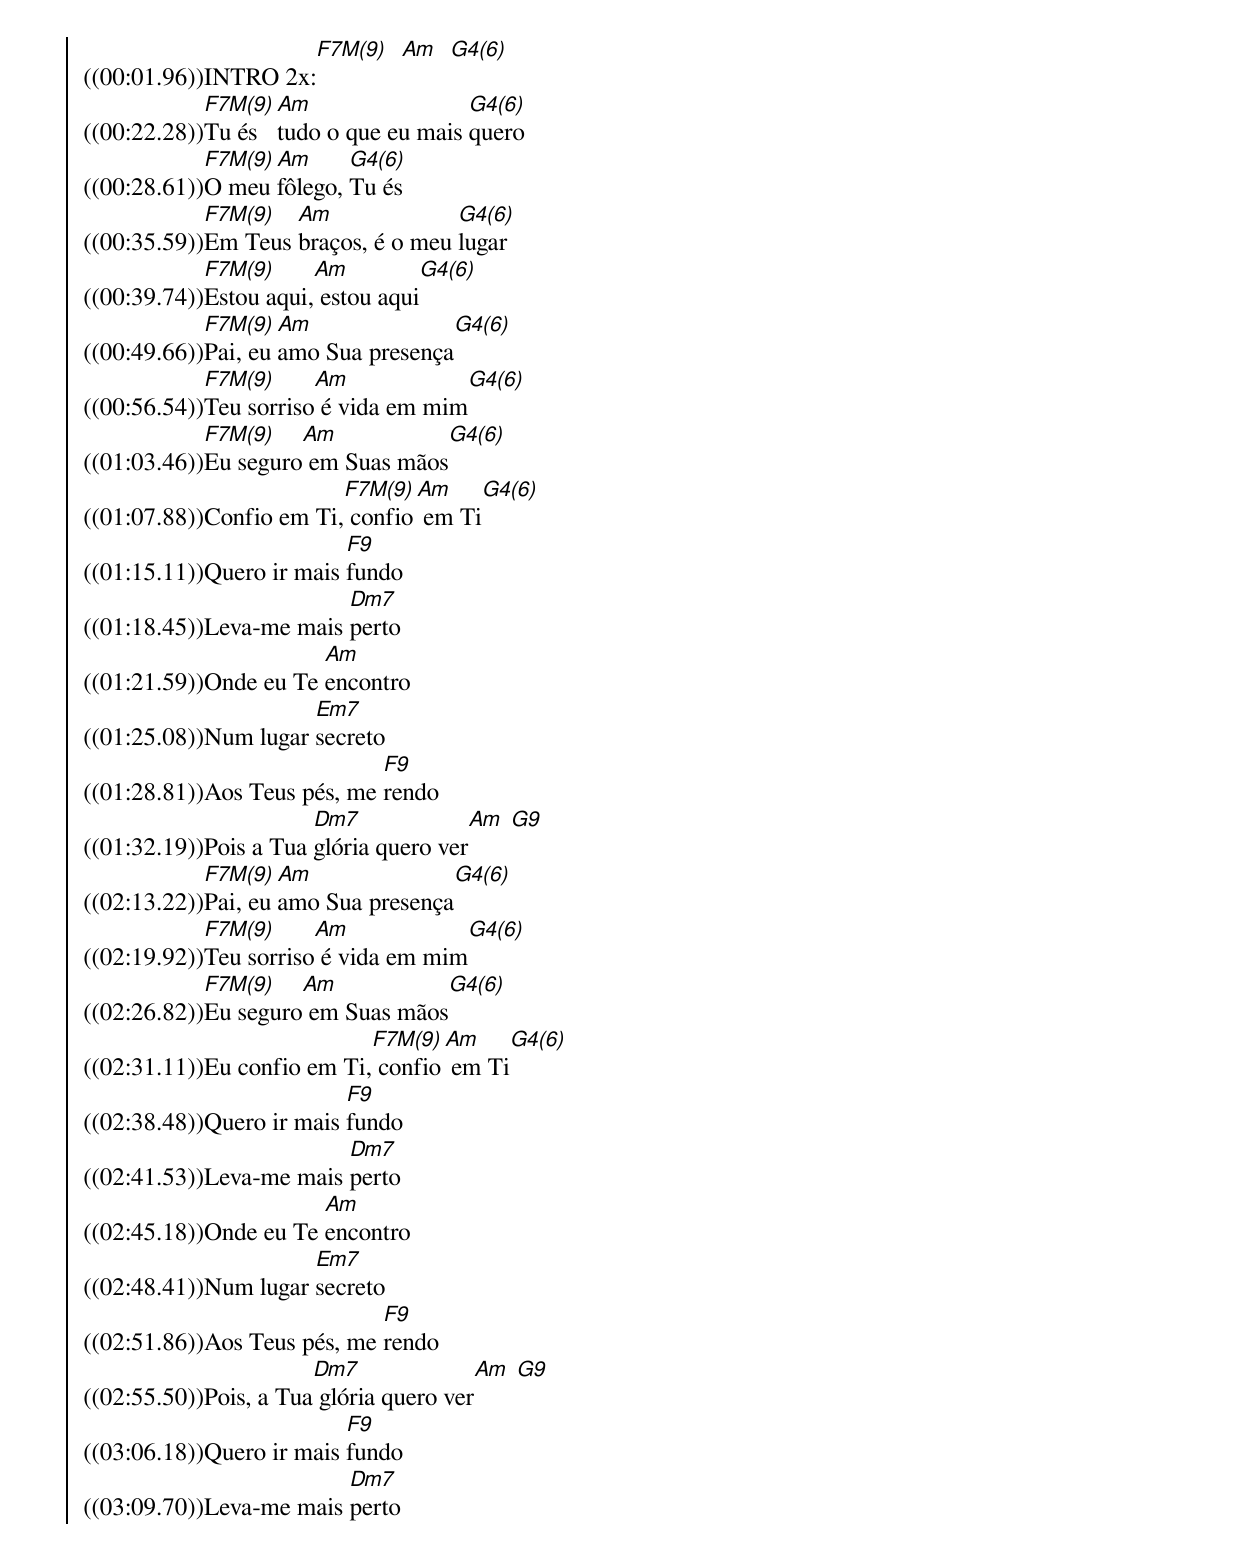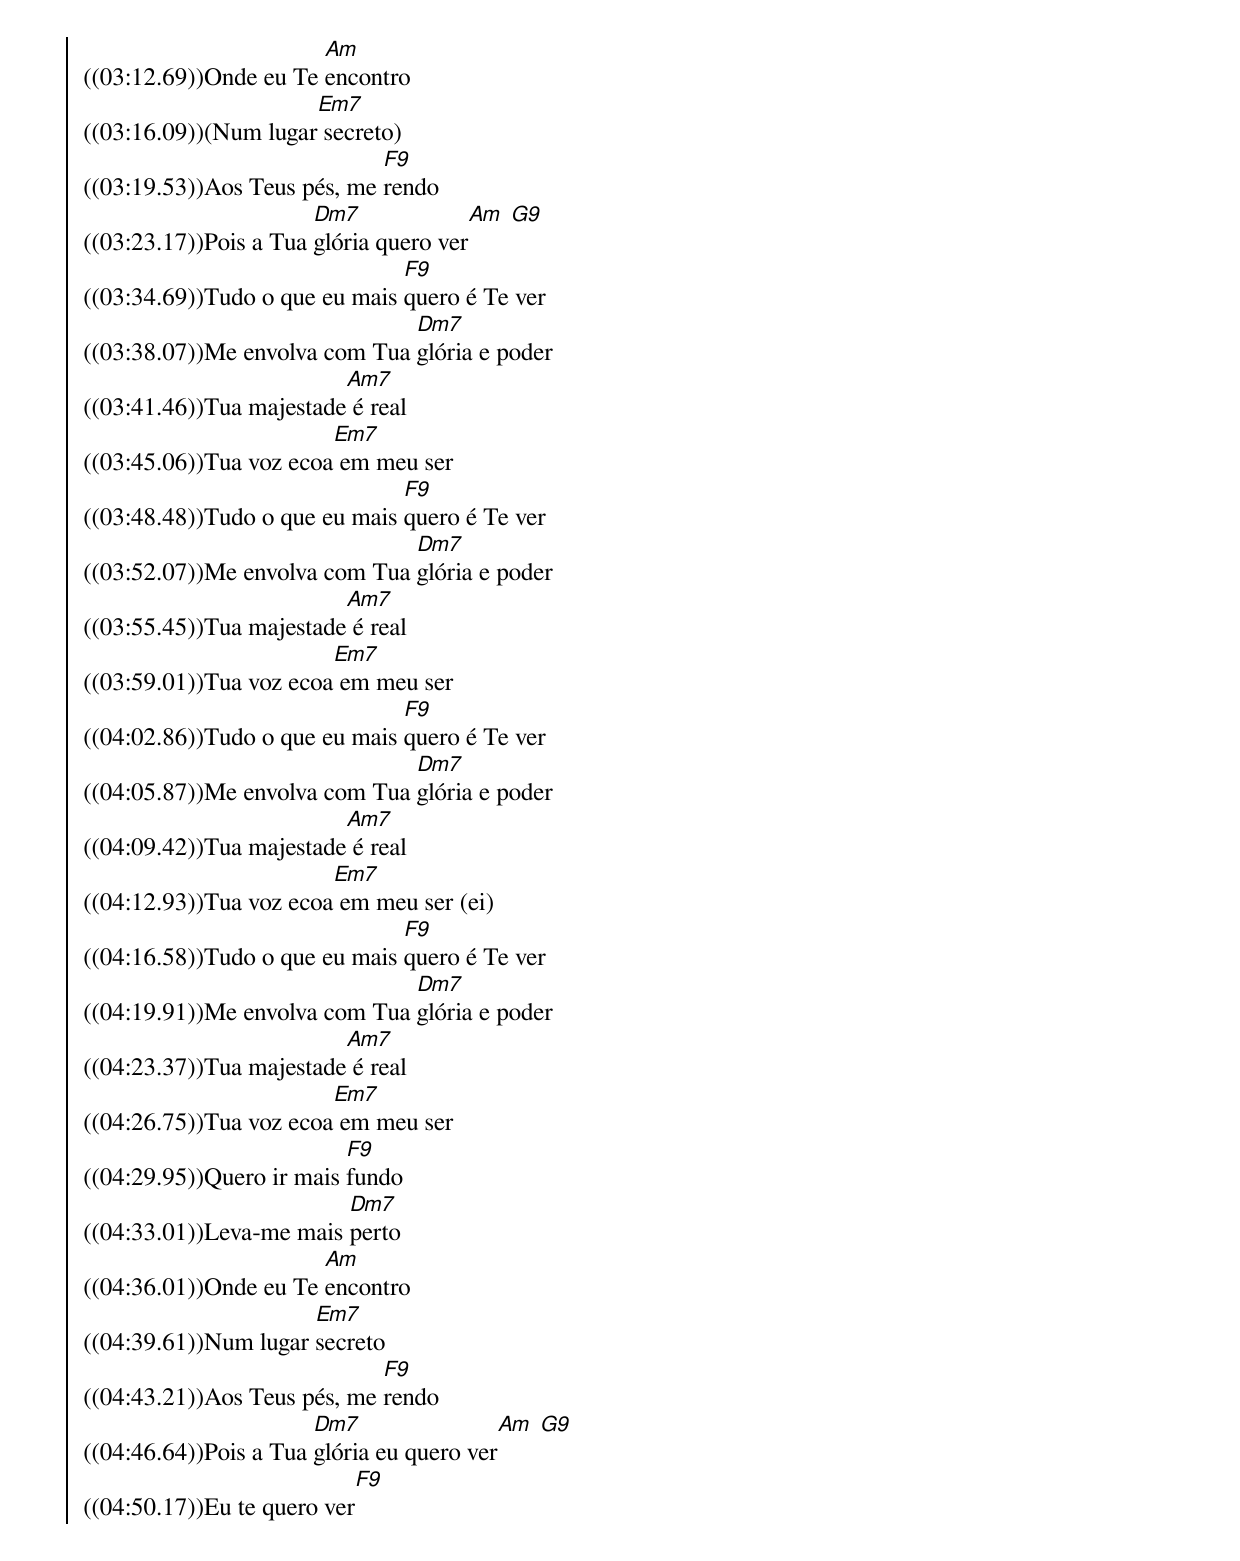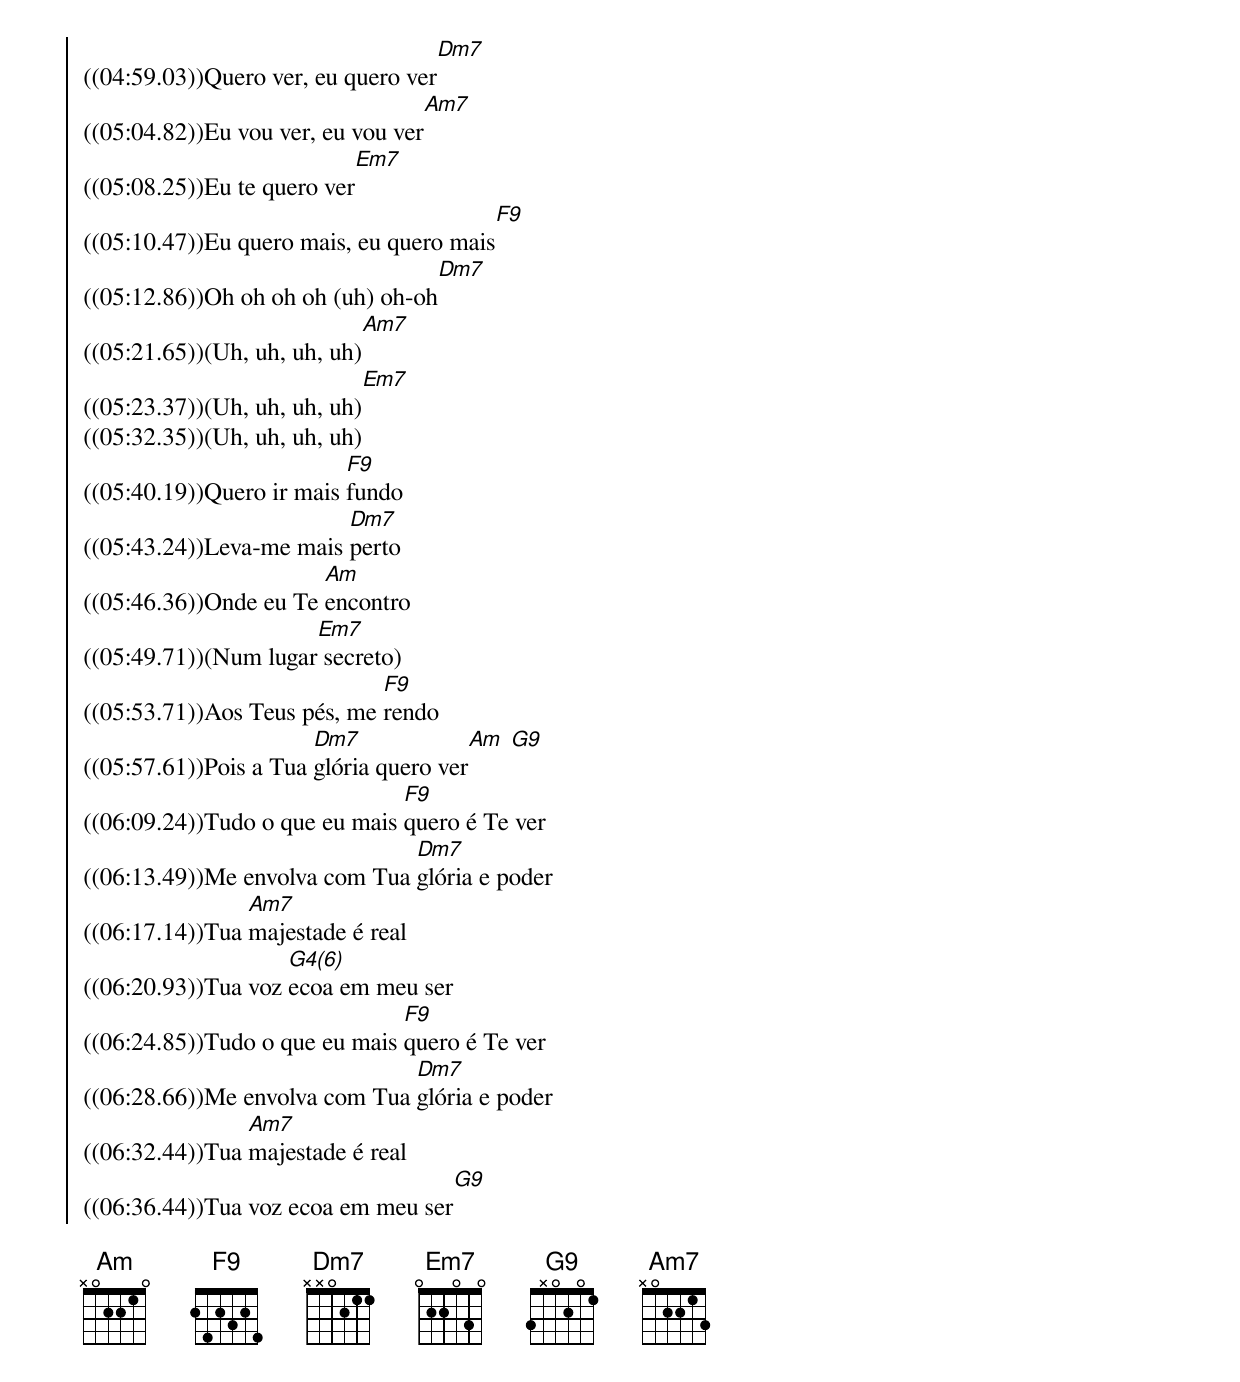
{soc}
((00:01.96))INTRO 2x:[F7M(9)]  [Am]  [G4(6)]
((00:22.28))[F7M(9)]Tu és [Am]tudo o que eu mais [G4(6)]quero
((00:28.61))[F7M(9)]O meu [Am]fôlego, [G4(6)]Tu és
((00:35.59))[F7M(9)]Em Teus [Am]braços, é o meu [G4(6)]lugar
((00:39.74))[F7M(9)]Estou aqui,[Am] estou aqui[G4(6)]
((00:49.66))[F7M(9)]Pai, eu [Am]amo Sua presença[G4(6)]
((00:56.54))[F7M(9)]Teu sorriso[Am] é vida em mim[G4(6)]
((01:03.46))[F7M(9)]Eu seguro[Am] em Suas mãos[G4(6)]
((01:07.88))Confio em Ti,[F7M(9)] confio[Am] em Ti[G4(6)]
((01:15.11))Quero ir mais [F9]fundo
((01:18.45))Leva-me mais [Dm7]perto
((01:21.59))Onde eu Te [Am]encontro
((01:25.08))Num lugar [Em7]secreto
((01:28.81))Aos Teus pés, me [F9]rendo
((01:32.19))Pois a Tua [Dm7]glória quero ver[Am] [G9]
((02:13.22))[F7M(9)]Pai, eu [Am]amo Sua presença[G4(6)]
((02:19.92))[F7M(9)]Teu sorriso[Am] é vida em mim[G4(6)]
((02:26.82))[F7M(9)]Eu seguro[Am] em Suas mãos[G4(6)]
((02:31.11))Eu confio em Ti,[F7M(9)] confio[Am] em Ti[G4(6)]
((02:38.48))Quero ir mais [F9]fundo
((02:41.53))Leva-me mais [Dm7]perto
((02:45.18))Onde eu Te [Am]encontro
((02:48.41))Num lugar [Em7]secreto
((02:51.86))Aos Teus pés, me [F9]rendo
((02:55.50))Pois, a Tua[Dm7] glória quero ver[Am] [G9]
((03:06.18))Quero ir mais [F9]fundo
((03:09.70))Leva-me mais [Dm7]perto
((03:12.69))Onde eu Te [Am]encontro
((03:16.09))(Num lugar[Em7] secreto)
((03:19.53))Aos Teus pés, me [F9]rendo
((03:23.17))Pois a Tua [Dm7]glória quero ver[Am] [G9]
((03:34.69))Tudo o que eu mais [F9]quero é Te ver
((03:38.07))Me envolva com Tua [Dm7]glória e poder
((03:41.46))Tua majestade[Am7] é real
((03:45.06))Tua voz ecoa[Em7] em meu ser
((03:48.48))Tudo o que eu mais [F9]quero é Te ver
((03:52.07))Me envolva com Tua [Dm7]glória e poder
((03:55.45))Tua majestade[Am7] é real
((03:59.01))Tua voz ecoa[Em7] em meu ser
((04:02.86))Tudo o que eu mais [F9]quero é Te ver
((04:05.87))Me envolva com Tua [Dm7]glória e poder
((04:09.42))Tua majestade[Am7] é real
((04:12.93))Tua voz ecoa[Em7] em meu ser (ei)
((04:16.58))Tudo o que eu mais [F9]quero é Te ver
((04:19.91))Me envolva com Tua [Dm7]glória e poder
((04:23.37))Tua majestade[Am7] é real
((04:26.75))Tua voz ecoa[Em7] em meu ser
((04:29.95))Quero ir mais [F9]fundo
((04:33.01))Leva-me mais [Dm7]perto
((04:36.01))Onde eu Te [Am]encontro
((04:39.61))Num lugar [Em7]secreto
((04:43.21))Aos Teus pés, me [F9]rendo
((04:46.64))Pois a Tua [Dm7]glória eu quero ver[Am] [G9]
((04:50.17))Eu te quero ver[F9]
((04:59.03))Quero ver, eu quero ver[Dm7]
((05:04.82))Eu vou ver, eu vou ver[Am7]
((05:08.25))Eu te quero ver[Em7]
((05:10.47))Eu quero mais, eu quero mais[F9]
((05:12.86))Oh oh oh oh (uh) oh-oh[Dm7]
((05:21.65))(Uh, uh, uh, uh)[Am7]
((05:23.37))(Uh, uh, uh, uh)[Em7]
((05:32.35))(Uh, uh, uh, uh)
((05:40.19))Quero ir mais [F9]fundo
((05:43.24))Leva-me mais [Dm7]perto
((05:46.36))Onde eu Te [Am]encontro
((05:49.71))(Num lugar[Em7] secreto)
((05:53.71))Aos Teus pés, me [F9]rendo
((05:57.61))Pois a Tua [Dm7]glória quero ver[Am] [G9]
((06:09.24))Tudo o que eu mais [F9]quero é Te ver
((06:13.49))Me envolva com Tua [Dm7]glória e poder
((06:17.14))Tua [Am7]majestade é real
((06:20.93))Tua voz [G4(6)]ecoa em meu ser
((06:24.85))Tudo o que eu mais [F9]quero é Te ver
((06:28.66))Me envolva com Tua [Dm7]glória e poder
((06:32.44))Tua [Am7]majestade é real
((06:36.44))Tua voz ecoa em meu ser[G9]

{eoc}
